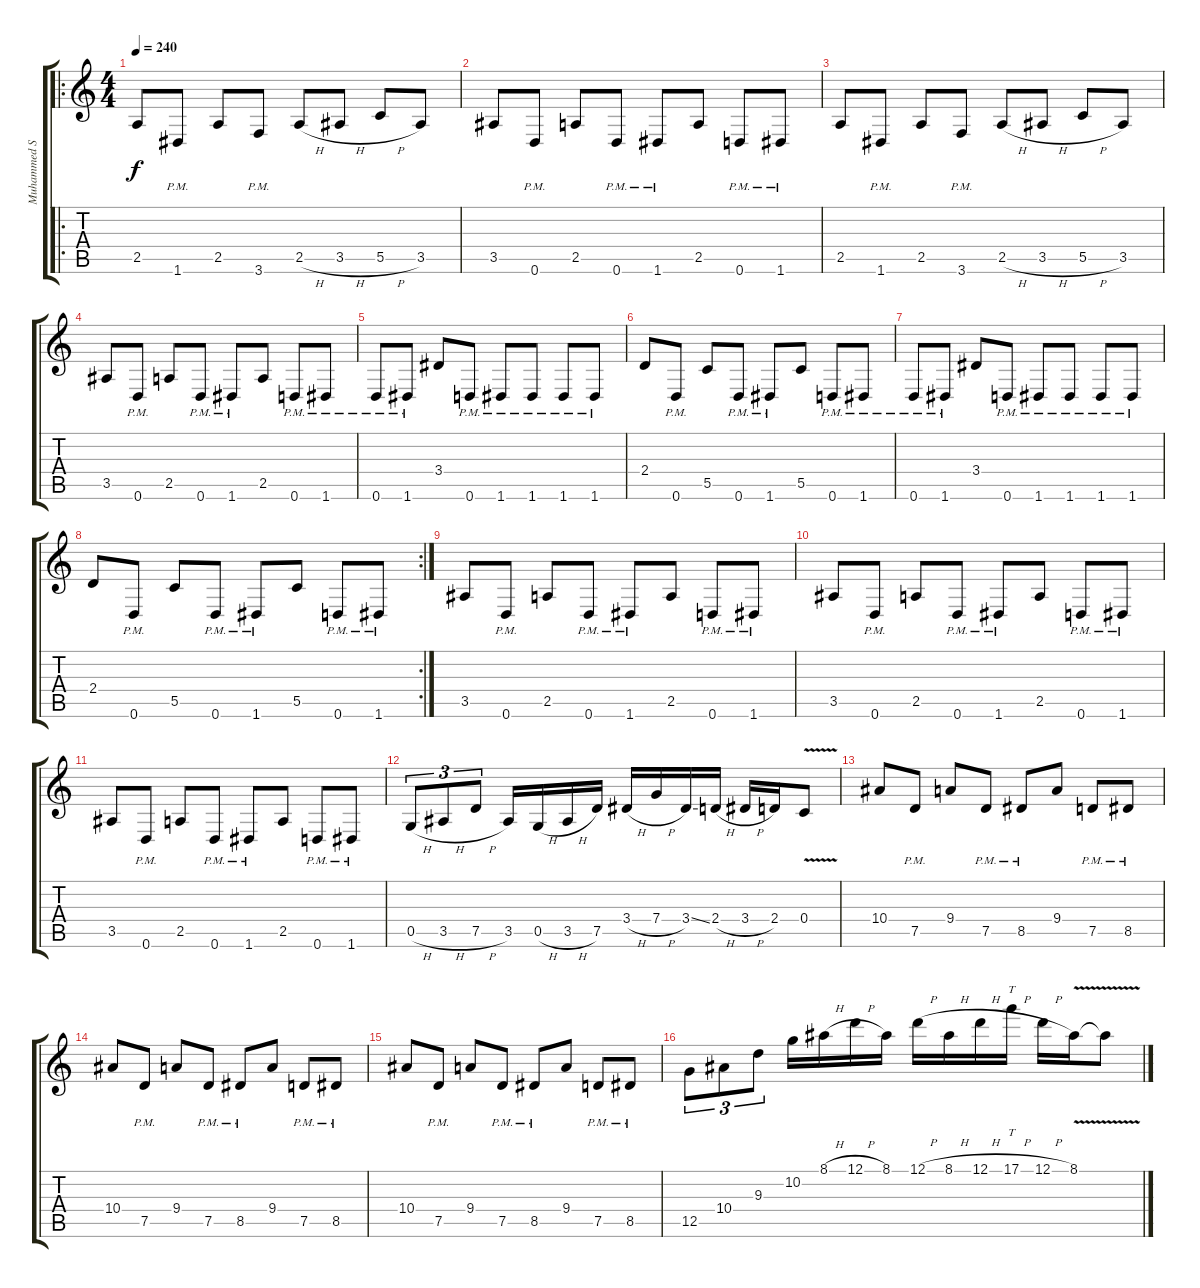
\track ("Muhammed Suicmez" "Muhammed S") {instrument distortionguitar}
\staff {score tabs}
\tuning (D4 A3 F3 C3 G2 D2) {hide}
\ro
\ts (4 4)
\tempo 240
\clef g2
\ks c
2.5.8{dy f instrument distortionguitar} 1.6{pm}.8 2.5.8 3.6{pm}.8 2.5{h}.8 3.5{h}.8 5.5{h}.8 3.5.8 |
3.5.8 0.6{pm}.8 2.5.8 0.6{pm}.8 1.6{pm}.8 2.5.8 0.6{pm}.8 1.6{pm}.8 |
2.5.8 1.6{pm}.8 2.5.8 3.6{pm}.8 2.5{h}.8 3.5{h}.8 5.5{h}.8 3.5.8 |
3.5.8 0.6{pm}.8 2.5.8 0.6{pm}.8 1.6{pm}.8 2.5.8 0.6{pm}.8 1.6{pm}.8 |
0.6{pm}.8 1.6{pm}.8 3.4.8 0.6{pm}.8 1.6{pm}.8 1.6{pm}.8 1.6{pm}.8 1.6{pm}.8 |
2.4.8 0.6{pm}.8 5.5.8 0.6{pm}.8 1.6{pm}.8 5.5.8 0.6{pm}.8 1.6{pm}.8 |
0.6{pm}.8 1.6{pm}.8 3.4.8 0.6{pm}.8 1.6{pm}.8 1.6{pm}.8 1.6{pm}.8 1.6{pm}.8 |
\rc 2
2.4.8 0.6{pm}.8 5.5.8 0.6{pm}.8 1.6{pm}.8 5.5.8 0.6{pm}.8 1.6{pm}.8 |
3.5.8 0.6{pm}.8 2.5.8 0.6{pm}.8 1.6{pm}.8 2.5.8 0.6{pm}.8 1.6{pm}.8 |
3.5.8 0.6{pm}.8 2.5.8 0.6{pm}.8 1.6{pm}.8 2.5.8 0.6{pm}.8 1.6{pm}.8 |
3.5.8 0.6{pm}.8 2.5.8 0.6{pm}.8 1.6{pm}.8 2.5.8 0.6{pm}.8 1.6{pm}.8 |
0.5{h}.8{tu (3 2)} 3.5{h}.8{tu (3 2)} 7.5{h}.8{tu (3 2)} 3.5.16 0.5{h}.16 3.5{h}.16 7.5.16 3.4{h}.16 7.4{h}.16 3.4{ss}.16 2.4{h}.16 3.4{h}.16 2.4.16 0.4{v}.8 |
10.4.8 7.5{pm}.8 9.4.8 7.5{pm}.8 8.5{pm}.8 9.4.8 7.5{pm}.8 8.5{pm}.8 |
10.4.8 7.5{pm}.8 9.4.8 7.5{pm}.8 8.5{pm}.8 9.4.8 7.5{pm}.8 8.5{pm}.8 |
10.4.8 7.5{pm}.8 9.4.8 7.5{pm}.8 8.5{pm}.8 9.4.8 7.5{pm}.8 8.5{pm}.8 |
12.5.8{tu (3 2)} 10.4.8{tu (3 2)} 9.3.8{tu (3 2)} 10.2.16 8.1{h}.16 12.1{h}.16 8.1.16 12.1{h}.16 8.1{h}.16 12.1{h}.16 17.1{h}.16{tt} 12.1{h}.16 8.1{v}.16 8.1{v t}.8
